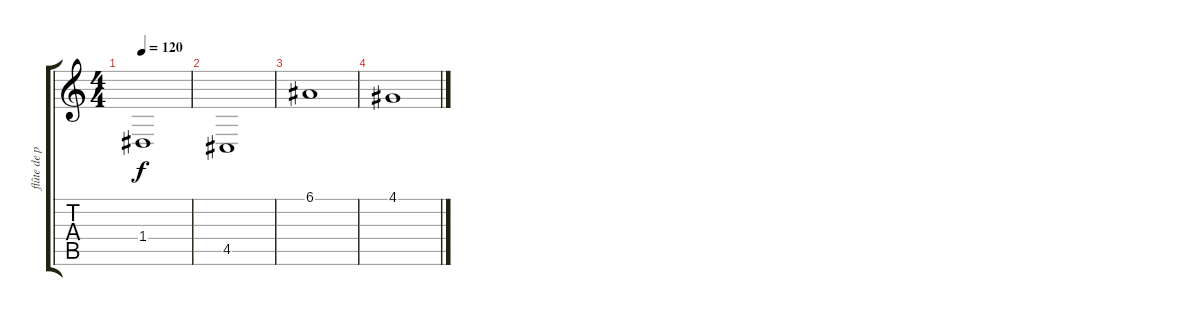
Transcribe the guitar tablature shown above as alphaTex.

\track ("flûte de pan" "flûte de p") {instrument panflute}
\staff {score tabs}
\tuning (E4 B3 G3 D3 A2 D2) {hide}
\ts (4 4)
\tempo 120
\clef g2
\ks c
1.4.1{dy f instrument panflute} |
4.5.1 |
6.1.1 |
4.1.1
